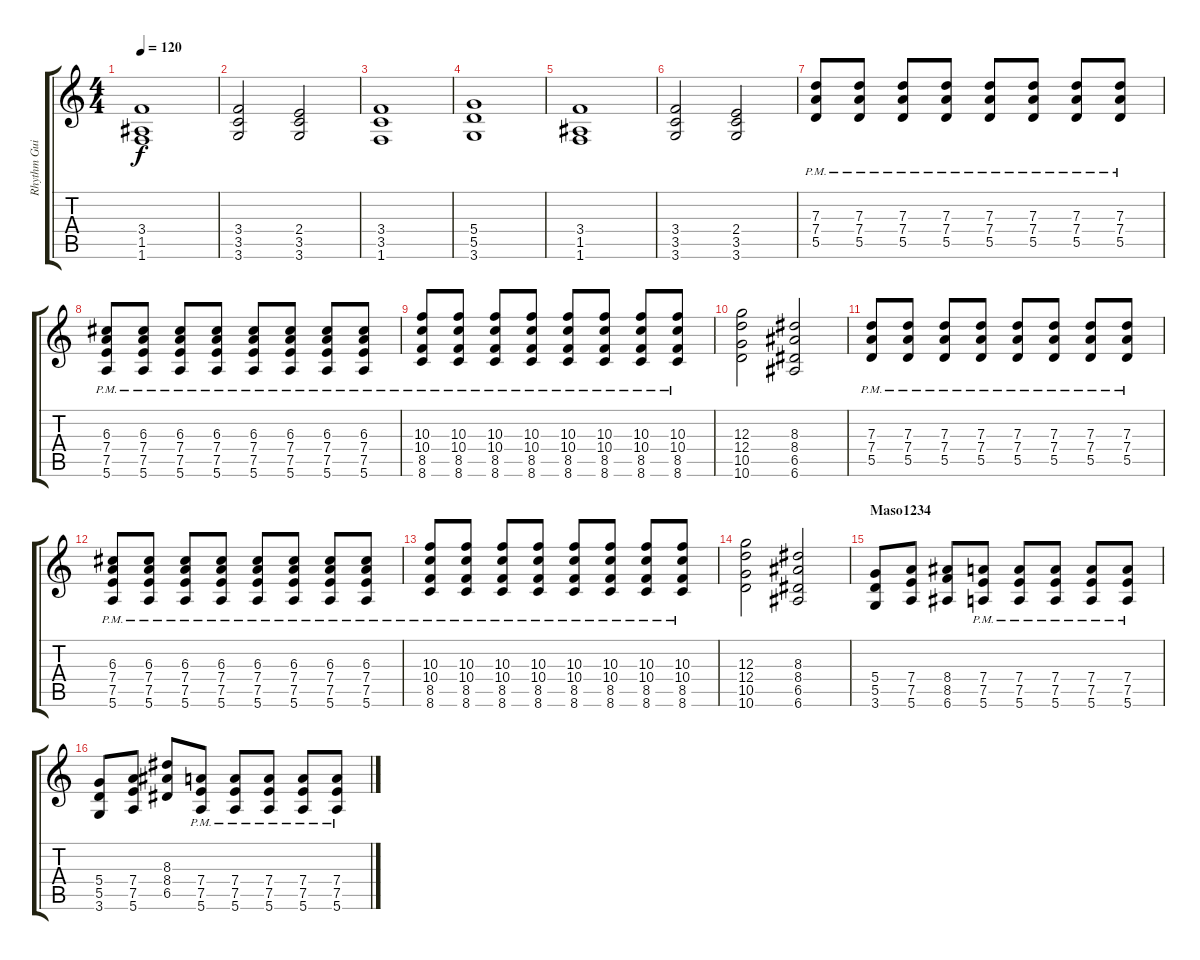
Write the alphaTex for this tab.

\track ("Rhythm Guitarz" "Rhythm Gui") {instrument electricguitarmuted}
\staff {score tabs}
\tuning (E4 B3 G3 D3 A2 E2) {hide}
\ts (4 4)
\tempo 120
\clef g2
\ks c
(3.4 1.5 1.6).1{dy f} |
(3.4 3.5 3.6).2 (2.4 3.5 3.6).2 |
(3.4 3.5 1.6).1{volume 13 balance 12} |
(5.4 5.5 3.6).1 |
(3.4 1.5 1.6).1 |
(3.4 3.5 3.6).2 (2.4 3.5 3.6).2 |
(7.3{pm} 7.4{pm} 5.5{pm}).8 (7.3{pm} 7.4{pm} 5.5{pm}).8 (7.3{pm} 7.4{pm} 5.5{pm}).8 (7.3{pm} 7.4{pm} 5.5{pm}).8 (7.3{pm} 7.4{pm} 5.5{pm}).8 (7.3{pm} 7.4{pm} 5.5{pm}).8 (7.3{pm} 7.4{pm} 5.5{pm}).8 (7.3{pm} 7.4{pm} 5.5{pm}).8 |
(6.3{pm} 7.4{pm} 7.5{pm} 5.6{pm}).8 (6.3{pm} 7.4{pm} 7.5{pm} 5.6{pm}).8 (6.3{pm} 7.4{pm} 7.5{pm} 5.6{pm}).8 (6.3{pm} 7.4{pm} 7.5{pm} 5.6{pm}).8 (6.3{pm} 7.4{pm} 7.5{pm} 5.6{pm}).8 (6.3{pm} 7.4{pm} 7.5{pm} 5.6{pm}).8 (6.3{pm} 7.4{pm} 7.5{pm} 5.6{pm}).8 (6.3{pm} 7.4{pm} 7.5{pm} 5.6{pm}).8 |
(10.3{pm} 10.4{pm} 8.5{pm} 8.6{pm}).8 (10.3{pm} 10.4{pm} 8.5{pm} 8.6{pm}).8 (10.3{pm} 10.4{pm} 8.5{pm} 8.6{pm}).8 (10.3{pm} 10.4{pm} 8.5{pm} 8.6{pm}).8 (10.3{pm} 10.4{pm} 8.5{pm} 8.6{pm}).8 (10.3{pm} 10.4{pm} 8.5{pm} 8.6{pm}).8 (10.3{pm} 10.4{pm} 8.5{pm} 8.6{pm}).8 (10.3{pm} 10.4{pm} 8.5{pm} 8.6{pm}).8 |
(12.3 12.4 10.5 10.6).2 (8.3 8.4 6.5 6.6).2 |
(7.3{pm} 7.4{pm} 5.5{pm}).8 (7.3{pm} 7.4{pm} 5.5{pm}).8 (7.3{pm} 7.4{pm} 5.5{pm}).8 (7.3{pm} 7.4{pm} 5.5{pm}).8 (7.3{pm} 7.4{pm} 5.5{pm}).8 (7.3{pm} 7.4{pm} 5.5{pm}).8 (7.3{pm} 7.4{pm} 5.5{pm}).8 (7.3{pm} 7.4{pm} 5.5{pm}).8 |
(6.3{pm} 7.4{pm} 7.5{pm} 5.6{pm}).8 (6.3{pm} 7.4{pm} 7.5{pm} 5.6{pm}).8 (6.3{pm} 7.4{pm} 7.5{pm} 5.6{pm}).8 (6.3{pm} 7.4{pm} 7.5{pm} 5.6{pm}).8 (6.3{pm} 7.4{pm} 7.5{pm} 5.6{pm}).8 (6.3{pm} 7.4{pm} 7.5{pm} 5.6{pm}).8 (6.3{pm} 7.4{pm} 7.5{pm} 5.6{pm}).8 (6.3{pm} 7.4{pm} 7.5{pm} 5.6{pm}).8 |
(10.3{pm} 10.4{pm} 8.5{pm} 8.6{pm}).8 (10.3{pm} 10.4{pm} 8.5{pm} 8.6{pm}).8 (10.3{pm} 10.4{pm} 8.5{pm} 8.6{pm}).8 (10.3{pm} 10.4{pm} 8.5{pm} 8.6{pm}).8 (10.3{pm} 10.4{pm} 8.5{pm} 8.6{pm}).8 (10.3{pm} 10.4{pm} 8.5{pm} 8.6{pm}).8 (10.3{pm} 10.4{pm} 8.5{pm} 8.6{pm}).8 (10.3{pm} 10.4{pm} 8.5{pm} 8.6{pm}).8 |
(12.3 12.4 10.5 10.6).2 (8.3 8.4 6.5 6.6).2 |
\section ("" "Maso1234")
(5.4 5.5 3.6).8 (7.4 7.5 5.6).8 (8.4 8.5 6.6).8 (7.4{pm} 7.5{pm} 5.6{pm}).8 (7.4{pm} 7.5{pm} 5.6{pm}).8 (7.4{pm} 7.5{pm} 5.6{pm}).8 (7.4{pm} 7.5{pm} 5.6{pm}).8 (7.4{pm} 7.5{pm} 5.6{pm}).8 |
(5.4 5.5 3.6).8 (7.4 7.5 5.6).8 (8.3 8.4 6.5).8 (7.4{pm} 7.5{pm} 5.6{pm}).8 (7.4{pm} 7.5{pm} 5.6{pm}).8 (7.4{pm} 7.5{pm} 5.6{pm}).8 (7.4{pm} 7.5{pm} 5.6{pm}).8 (7.4{pm} 7.5{pm} 5.6{pm}).8
